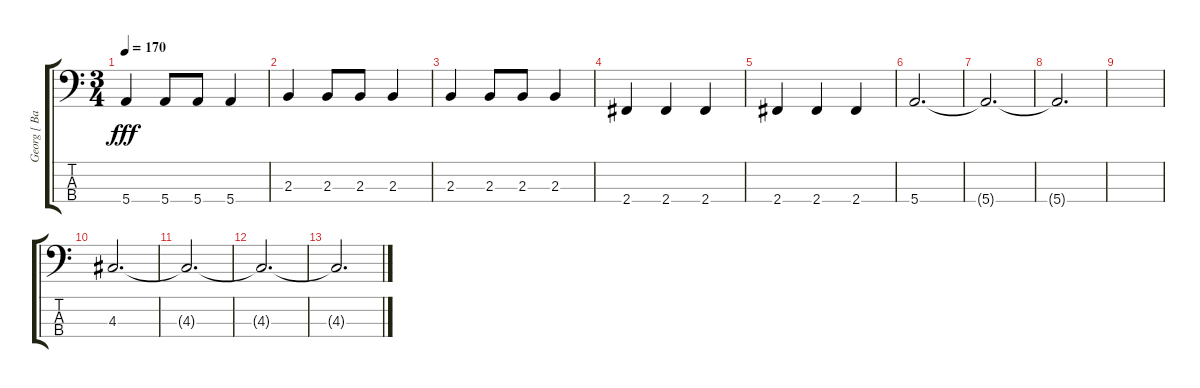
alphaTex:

\track ("Georg [ Bass ]" "Georg [ Ba") {instrument electricbassfinger}
\staff {score tabs}
\tuning (G2 D2 A1 E1) {hide}
\ts (3 4)
\tempo 170
\clef f4
\ks c
5.4.4{dy fff} 5.4.8 5.4.8 5.4.4 |
2.3.4 2.3.8 2.3.8 2.3.4 |
2.3.4 2.3.8 2.3.8 2.3.4 |
2.4.4 2.4.4 2.4.4 |
2.4.4 2.4.4 2.4.4 |
5.4.2{d} |
5.4{t}.2{d} |
5.4{t}.2{d} |
|
4.3.2{d} |
4.3{t}.2{d} |
4.3{t}.2{d} |
4.3{t}.2{d}
